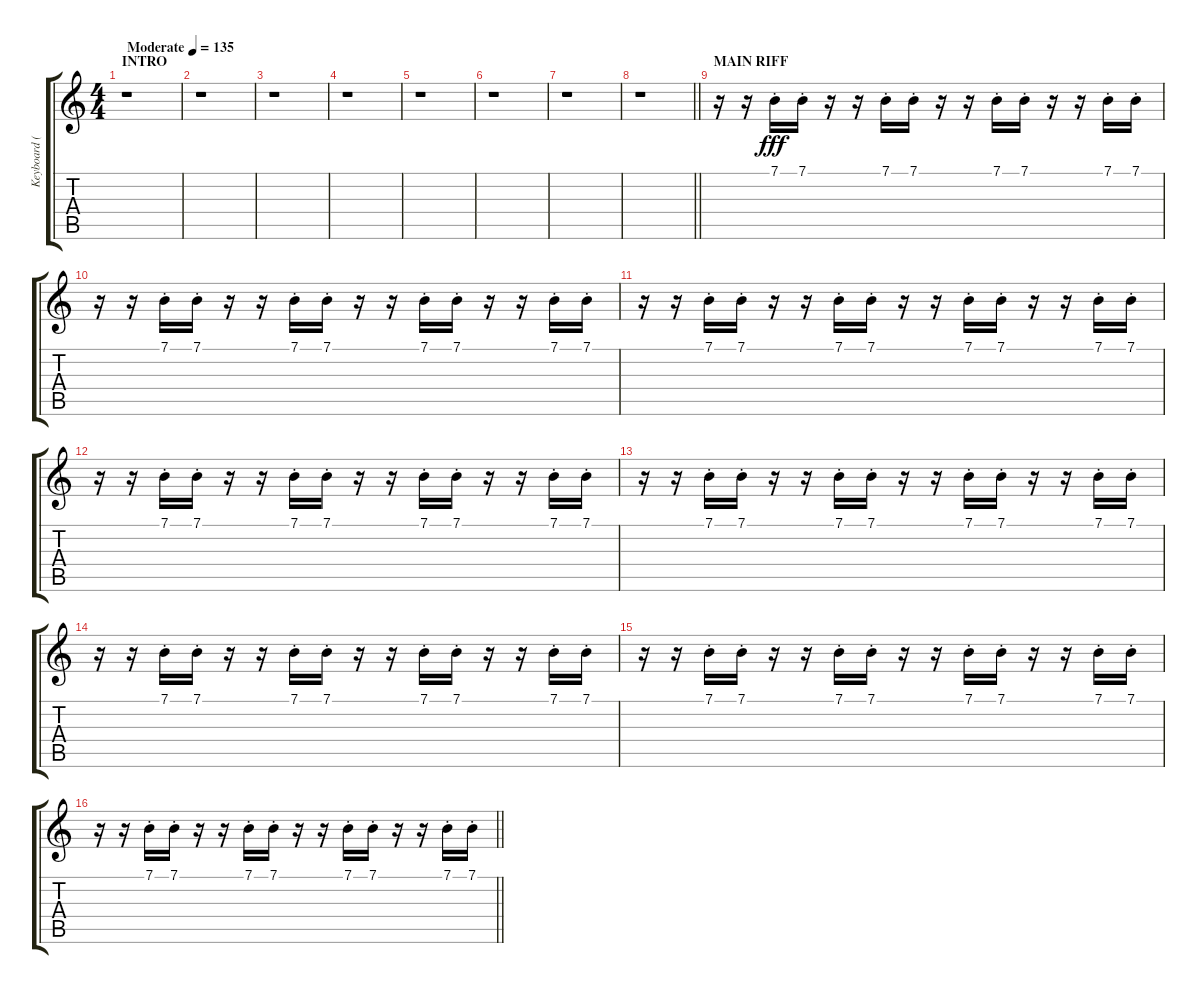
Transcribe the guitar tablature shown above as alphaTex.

\track ("Keyboard (2)" "Keyboard (") {instrument lead2sawtooth}
\staff {score tabs}
\tuning (E4 B3 G3 D3 A2 E2) {hide}
\ts (4 4)
\section ("" "INTRO")
\tempo (135 "Moderate")
\clef g2
\ks c
r.1{dy fff instrument lead2sawtooth} |
r.1 |
r.1 |
r.1 |
r.1 |
r.1 |
r.1 |
\barLineRight lightlight
r.1 |
\section ("" "MAIN RIFF")
r.16 r.16 7.1{st}.16 7.1{st}.16 r.16 r.16 7.1{st}.16 7.1{st}.16 r.16 r.16 7.1{st}.16 7.1{st}.16 r.16 r.16 7.1{st}.16 7.1{st}.16 |
r.16 r.16 7.1{st}.16 7.1{st}.16 r.16 r.16 7.1{st}.16 7.1{st}.16 r.16 r.16 7.1{st}.16 7.1{st}.16 r.16 r.16 7.1{st}.16 7.1{st}.16 |
r.16 r.16 7.1{st}.16 7.1{st}.16 r.16 r.16 7.1{st}.16 7.1{st}.16 r.16 r.16 7.1{st}.16 7.1{st}.16 r.16 r.16 7.1{st}.16 7.1{st}.16 |
r.16 r.16 7.1{st}.16 7.1{st}.16 r.16 r.16 7.1{st}.16 7.1{st}.16 r.16 r.16 7.1{st}.16 7.1{st}.16 r.16 r.16 7.1{st}.16 7.1{st}.16 |
r.16 r.16 7.1{st}.16 7.1{st}.16 r.16 r.16 7.1{st}.16 7.1{st}.16 r.16 r.16 7.1{st}.16 7.1{st}.16 r.16 r.16 7.1{st}.16 7.1{st}.16 |
r.16 r.16 7.1{st}.16 7.1{st}.16 r.16 r.16 7.1{st}.16 7.1{st}.16 r.16 r.16 7.1{st}.16 7.1{st}.16 r.16 r.16 7.1{st}.16 7.1{st}.16 |
r.16 r.16 7.1{st}.16 7.1{st}.16 r.16 r.16 7.1{st}.16 7.1{st}.16 r.16 r.16 7.1{st}.16 7.1{st}.16 r.16 r.16 7.1{st}.16 7.1{st}.16 |
\barLineRight lightlight
r.16 r.16 7.1{st}.16 7.1{st}.16 r.16 r.16 7.1{st}.16 7.1{st}.16 r.16 r.16 7.1{st}.16 7.1{st}.16 r.16 r.16 7.1{st}.16 7.1{st}.16
